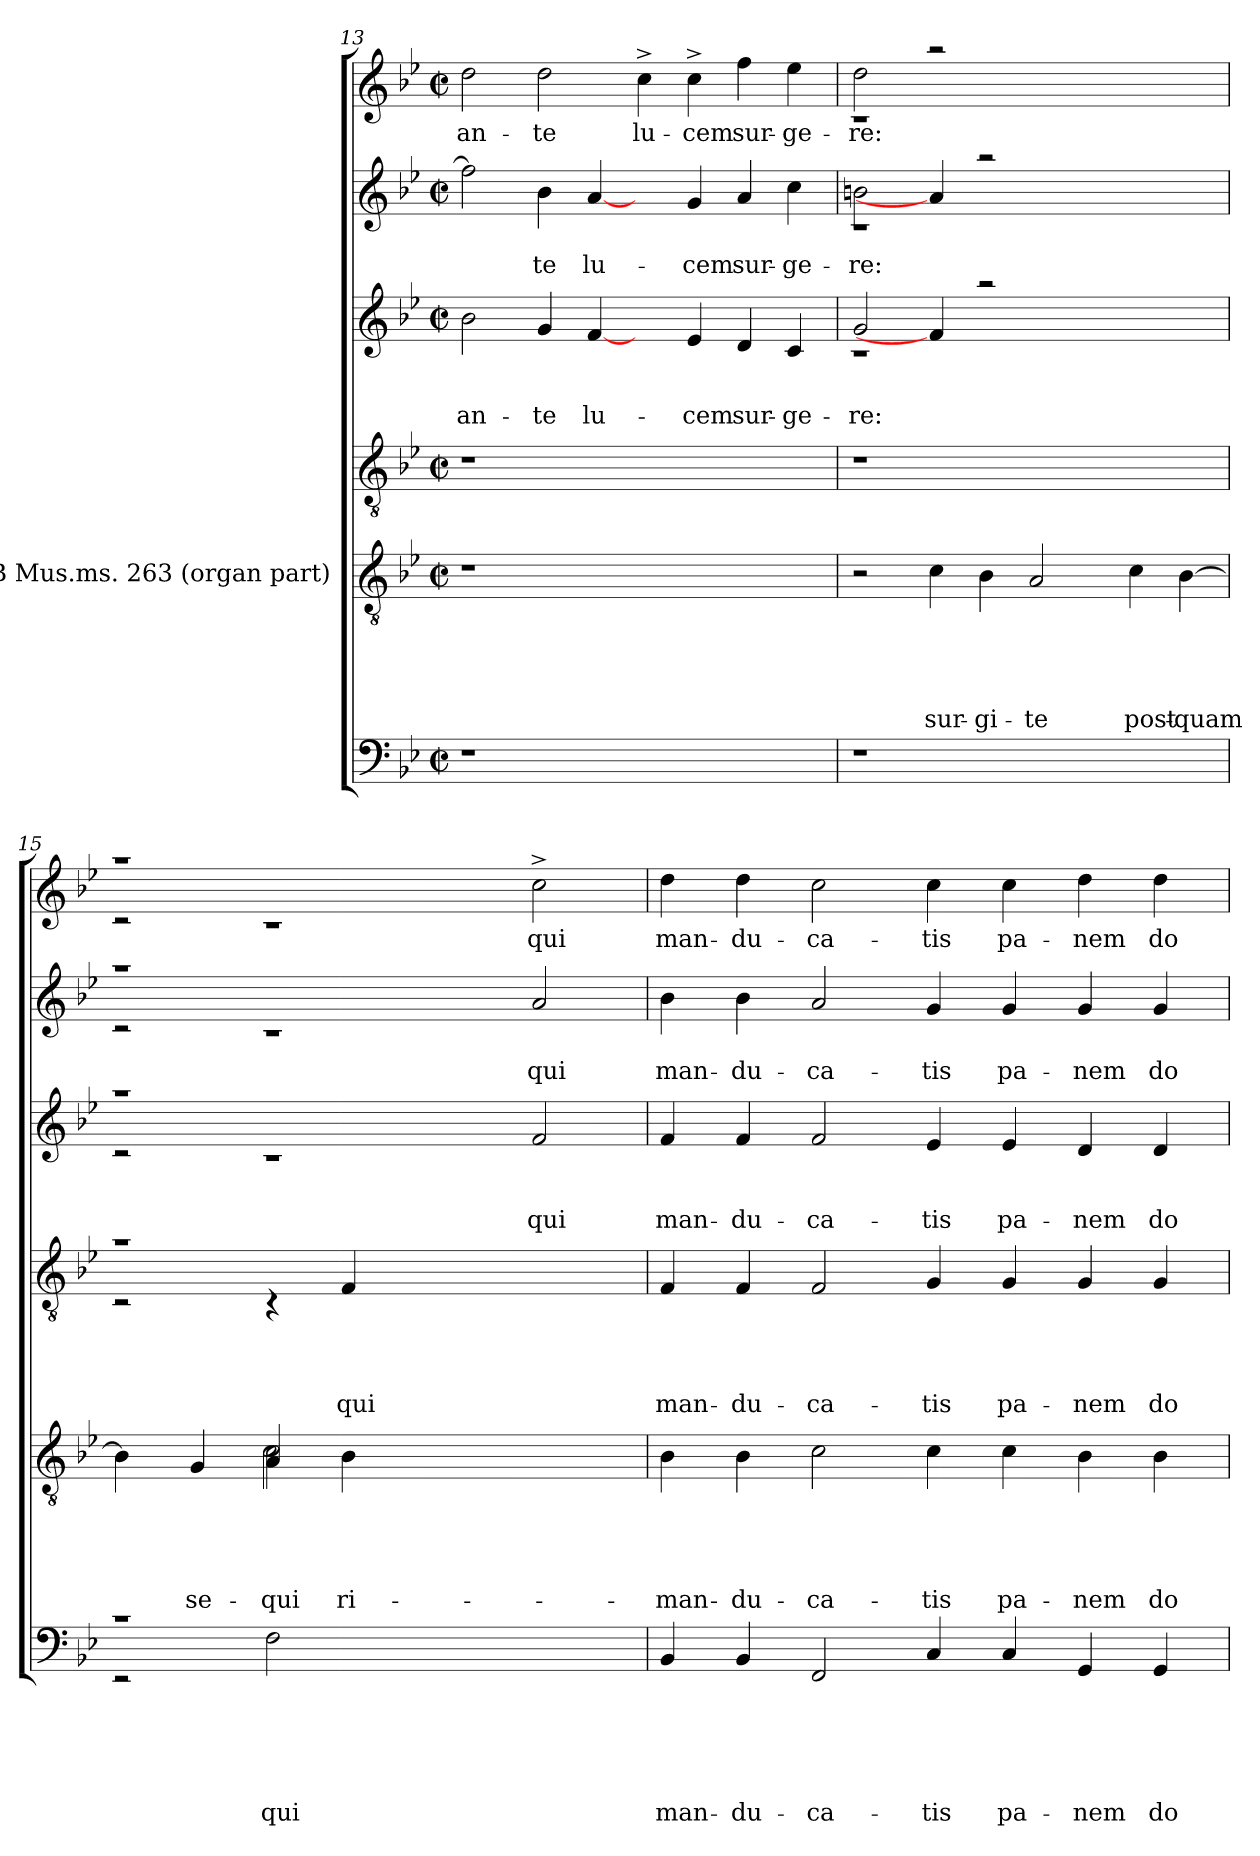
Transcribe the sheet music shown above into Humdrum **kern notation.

**kern	**text	**text	**text	**text	**text	**text	**kern	**text	**text	**text	**text	**text	**kern	**text	**text	**text	**text	**kern	**text	**text	**text	**kern	**text	**text	**kern	**text
*part6	*part6	*part6	*part6	*part6	*part6	*part6	*part5	*part5	*part5	*part5	*part5	*part5	*part4	*part4	*part4	*part4	*part4	*part3	*part3	*part3	*part3	*part2	*part2	*part2	*part1	*part1
*staff6	*staff6	*staff6	*staff6	*staff6	*staff6	*staff6	*staff5	*staff5	*staff5	*staff5	*staff5	*staff5	*staff4	*staff4	*staff4	*staff4	*staff4	*staff3	*staff3	*staff3	*staff3	*staff2	*staff2	*staff2	*staff1	*staff1
*	*	*	*	*	*	*	*I"BSB Mus.ms. 263 (organ part)	*	*	*	*	*	*	*	*	*	*	*	*	*	*	*	*	*	*	*
!!LO:PB:g=z
*clefF4	*	*	*	*	*	*	*clefGv2	*	*	*	*	*	*clefGv2	*	*	*	*	*clefG2	*	*	*	*clefG2	*	*	*clefG2	*
*k[b-e-]	*	*	*	*	*	*	*k[b-e-]	*	*	*	*	*	*k[b-e-]	*	*	*	*	*k[b-e-]	*	*	*	*k[b-e-]	*	*	*k[b-e-]	*
*B-:	*	*	*	*	*	*	*B-:	*	*	*	*	*	*B-:	*	*	*	*	*B-:	*	*	*	*B-:	*	*	*B-:	*
*M2/2	*	*	*	*	*	*	*M2/2	*	*	*	*	*	*M2/2	*	*	*	*	*M2/2	*	*	*	*M2/2	*	*	*M2/2	*
*met(c|)	*	*	*	*	*	*	*met(c|)	*	*	*	*	*	*met(c|)	*	*	*	*	*met(c|)	*	*	*	*met(c|)	*	*	*met(c|)	*
=13	=13	=13	=13	=13	=13	=13	=13	=13	=13	=13	=13	=13	=13	=13	=13	=13	=13	=13	=13	=13	=13	=13	=13	=13	=13	=13
!	!	!	!	!	!	!	!	!	!	!	!	!	!	!	!	!	!	!	!	!	!LO:LY:b	!	!	!	!	!LO:LY:b
1r	.	.	.	.	.	.	1r	.	.	.	.	.	1r	.	.	.	.	2b-\	.	.	an-	2ff\]	.	.	2dd\	an-
!	!	!	!	!	!	!	!	!	!	!	!	!	!	!	!	!	!	!	!	!	!LO:LY:b	!	!	!LO:LY:b	!	!LO:LY:b
.	.	.	.	.	.	.	.	.	.	.	.	.	.	.	.	.	.	4g/	.	.	-te	4b-\	.	-te	2dd\	-te
!	!	!	!	!	!	!	!	!	!	!	!	!	!	!	!	!	!	!	!	!	!LO:LY:b	!	!	!LO:LY:b	!	!
.	.	.	.	.	.	.	.	.	.	.	.	.	.	.	.	.	.	[4f/	.	.	lu-	[4a/	.	lu-	.	.
!	!	!	!	!	!	!	!	!	!	!	!	!	!	!	!	!	!	!	!	!	!	!	!	!	!	!LO:LY:b
1ryy	.	.	.	.	.	.	1ryy	.	.	.	.	.	1ryy	.	.	.	.	4ryy	.	.	.	4ryy	.	.	4cc^>\	lu-
!	!	!	!	!	!	!	!	!	!	!	!	!	!	!	!	!	!	!	!	!	!LO:LY:b	!	!	!LO:LY:b	!	!LO:LY:b
.	.	.	.	.	.	.	.	.	.	.	.	.	.	.	.	.	.	4e-/	.	.	-cem	4g/	.	-cem	4cc^>\	-cem
!	!	!	!	!	!	!	!	!	!	!	!	!	!	!	!	!	!	!	!	!	!LO:LY:b	!	!	!LO:LY:b	!	!LO:LY:b
.	.	.	.	.	.	.	.	.	.	.	.	.	.	.	.	.	.	4d/	.	.	sur-	4a/	.	sur-	4ff\	sur-
!	!	!	!	!	!	!	!	!	!	!	!	!	!	!	!	!	!	!	!	!	!LO:LY:b	!	!	!LO:LY:b	!	!LO:LY:b
.	.	.	.	.	.	.	.	.	.	.	.	.	.	.	.	.	.	4c/	.	.	-ge-	4cc\	.	-ge-	4ee-\	-ge-
=14	=14	=14	=14	=14	=14	=14	=14	=14	=14	=14	=14	=14	=14	=14	=14	=14	=14	=14	=14	=14	=14	=14	=14	=14	=14	=14
!	!	!	!	!	!	!	!	!	!	!	!	!	!	!	!	!	!	!	!	!	!LO:LY:b	!	!	!LO:LY:b	!	!LO:LY:b
*	*	*	*	*	*	*	*	*	*	*	*	*	*	*	*	*	*	*^	*	*	*	*^	*	*	*^	*
1r	.	.	.	.	.	.	2r	.	.	.	.	.	1r	.	.	.	.	2g/	1rc	.	.	-re:	2bn\	1rc	.	-re:	2dd\	1rc	-re:
!	!	!	!	!	!	!	!	!	!	!	!	!LO:LY:b	!	!	!	!	!	!	!	!	!	!	!	!	!	!	!	!	!
.	.	.	.	.	.	.	4c\	.	.	.	.	sur-	.	.	.	.	.	4f/]	.	.	.	.	4a/]	.	.	.	2raa	.	.
!	!	!	!	!	!	!	!	!	!	!	!	!LO:LY:b	!	!	!	!	!	!	!	!	!	!	!	!	!	!	!	!	!
.	.	.	.	.	.	.	4B-\	.	.	.	.	-gi-	.	.	.	.	.	2raa	.	.	.	.	2raa	.	.	.	.	.	.
!	!	!	!	!	!	!	!	!	!	!	!	!LO:LY:b	!	!	!	!	!	!	!	!	!	!	!	!	!	!	!	!	!
1ryy	.	.	.	.	.	.	2A/	.	.	.	.	-te	1ryy	.	.	.	.	.	2.ryy	.	.	.	.	2.ryy	.	.	1ryy	1ryy	.
.	.	.	.	.	.	.	.	.	.	.	.	.	.	.	.	.	.	2.ryy	.	.	.	.	2.ryy	.	.	.	.	.	.
!	!	!	!	!	!	!	!	!	!	!	!	!LO:LY:b	!	!	!	!	!	!	!	!	!	!	!	!	!	!	!	!	!
.	.	.	.	.	.	.	4c\	.	.	.	.	post-	.	.	.	.	.	.	.	.	.	.	.	.	.	.	.	.	.
!	!	!	!	!	!	!	!	!	!	!	!	!LO:LY:b:rj	!	!	!	!	!	!	!	!	!	!	!	!	!	!	!	!	!
.	.	.	.	.	.	.	[>4B-\	.	.	.	.	-quam	.	.	.	.	.	.	4ryy	.	.	.	.	4ryy	.	.	.	.	.
=15	=15	=15	=15	=15	=15	=15	=15	=15	=15	=15	=15	=15	=15	=15	=15	=15	=15	=15	=15	=15	=15	=15	=15	=15	=15	=15	=15	=15	=15
*^	*	*	*	*	*	*	*^	*	*	*	*	*	*^	*	*	*	*	*	*	*	*	*	*	*	*	*	*	*	*
*	*	*	*	*	*	*	*	*	*^	*	*	*	*	*	*	*	*	*	*	*	*	*	*	*	*	*	*	*	*	*	*	*
1rc	2rEE	.	.	.	.	.	.	4B-\]	2ryy	2ryy	.	.	.	.	.	1ra	2rC	.	.	.	.	1raa	2rc	.	.	.	1raa	2rc	.	.	1raa	2rc	.
!	!	!	!	!	!	!	!	!	!	!	!	!	!	!	!LO:LY:b	!	!	!	!	!	!	!	!	!	!	!	!	!	!	!	!	!	!
.	.	.	.	.	.	.	.	4G/	.	.	.	.	.	.	se-	.	.	.	.	.	.	.	.	.	.	.	.	.	.	.	.	.	.
!	!	!	!	!	!	!	!LO:LY:b	!	!	!	!	!	!	!	!LO:LY:b	!	!	!	!	!	!	!	!	!	!	!	!	!	!	!	!	!	!
!	!	!	!	!	!	!	!	!	!	!	!	!	!	!	!LO:LY:b	!	!	!	!	!	!	!	!	!	!	!	!	!	!	!	!	!	!
!	!	!	!	!	!	!	!	!	!	!	!	!	!	!	!LO:LY:b	!	!	!	!	!	!	!	!	!	!	!	!	!	!	!	!	!	!
.	2F\	.	.	.	.	.	qui	4A/	2c\	2c\	.	.	.	.	qui	.	4rC	.	.	.	.	.	1rc	.	.	.	.	1rc	.	.	.	1rc	.
!	!	!	!	!	!	!	!	!	!	!	!	!	!	!	!LO:LY:b	!	!	!	!	!	!LO:LY:b	!	!	!	!	!	!	!	!	!	!	!	!
.	.	.	.	.	.	.	.	4B-\	.	.	.	.	.	.	-ri-	.	4F/	.	.	.	qui	.	.	.	.	.	.	.	.	.	.	.	.
1ryy	1ryy	.	.	.	.	.	.	1ryy	1ryy	1ryy	.	.	.	.	.	1ryy	1ryy	.	.	.	.	1ryy	.	.	.	.	1ryy	.	.	.	1ryy	.	.
!	!	!	!	!	!	!	!	!	!	!	!	!	!	!	!	!	!	!	!	!	!	!	!	!	!	!LO:LY:b	!	!	!	!LO:LY:b	!	!	!LO:LY:b
.	.	.	.	.	.	.	.	.	.	.	.	.	.	.	.	.	.	.	.	.	.	.	2f/	.	.	qui	.	2a/	.	qui	.	2cc^<\	qui
*v	*v	*	*	*	*	*	*	*	*	*	*	*	*	*	*	*v	*v	*	*	*	*	*	*	*	*	*	*	*	*	*	*	*	*
*	*	*	*	*	*	*	*v	*v	*v	*	*	*	*	*	*	*	*	*	*	*	*	*	*	*	*	*	*	*	*	*	*
!!LO:LB:g=z
=16	=16	=16	=16	=16	=16	=16	=16	=16	=16	=16	=16	=16	=16	=16	=16	=16	=16	=16	=16	=16	=16	=16	=16	=16	=16	=16	=16	=16	=16
!	!	!	!	!	!	!LO:LY:b	!	!	!	!	!	!LO:LY:b	!	!	!	!	!LO:LY:b	!	!	!	!	!LO:LY:b	!	!	!	!LO:LY:b	!	!	!LO:LY:b
*	*	*	*	*	*	*	*	*	*	*	*	*	*	*	*	*	*	*v	*v	*	*	*	*	*	*	*	*v	*v	*
*	*	*	*	*	*	*	*	*	*	*	*	*	*	*	*	*	*	*	*	*	*	*v	*v	*	*	*	*
4BB-/	.	.	.	.	.	man-	4B-\	.	.	.	.	man-	4F/	.	.	.	man-	4f/	.	.	man-	4b-\	.	man-	4dd\	man-
!	!	!	!	!	!	!LO:LY:b	!	!	!	!	!	!LO:LY:b	!	!	!	!	!LO:LY:b	!	!	!	!LO:LY:b	!	!	!LO:LY:b	!	!LO:LY:b
4BB-/	.	.	.	.	.	-du-	4B-\	.	.	.	.	-du-	4F/	.	.	.	-du-	4f/	.	.	-du-	4b-\	.	-du-	4dd\	-du-
!	!	!	!	!	!	!LO:LY:b	!	!	!	!	!	!LO:LY:b	!	!	!	!	!LO:LY:b	!	!	!	!LO:LY:b	!	!	!LO:LY:b	!	!LO:LY:b
2FF/	.	.	.	.	.	-ca-	2c\	.	.	.	.	-ca-	2F/	.	.	.	-ca-	2f/	.	.	-ca-	2a/	.	-ca-	2cc\	-ca-
!	!	!	!	!	!	!LO:LY:b	!	!	!	!	!	!LO:LY:b	!	!	!	!	!LO:LY:b	!	!	!	!LO:LY:b	!	!	!LO:LY:b	!	!LO:LY:b
4C/	.	.	.	.	.	-tis	4c\	.	.	.	.	-tis	4G/	.	.	.	-tis	4e-/	.	.	-tis	4g/	.	-tis	4cc\	-tis
!	!	!	!	!	!	!LO:LY:b	!	!	!	!	!	!LO:LY:b	!	!	!	!	!LO:LY:b	!	!	!	!LO:LY:b	!	!	!LO:LY:b	!	!LO:LY:b
4C/	.	.	.	.	.	pa-	4c\	.	.	.	.	pa-	4G/	.	.	.	pa-	4e-/	.	.	pa-	4g/	.	pa-	4cc\	pa-
!	!	!	!	!	!	!LO:LY:b	!	!	!	!	!	!LO:LY:b	!	!	!	!	!LO:LY:b	!	!	!	!LO:LY:b	!	!	!LO:LY:b	!	!LO:LY:b
4GG/	.	.	.	.	.	-nem	4B-\	.	.	.	.	-nem	4G/	.	.	.	-nem	4d/	.	.	-nem	4g/	.	-nem	4dd\	-nem
!	!	!	!	!	!	!LO:LY:b	!	!	!	!	!	!LO:LY:b	!	!	!	!	!LO:LY:b	!	!	!	!LO:LY:b	!	!	!LO:LY:b	!	!LO:LY:b
4GG/	.	.	.	.	.	do-	4B-\	.	.	.	.	do-	4G/	.	.	.	do-	4d/	.	.	do-	4g/	.	do-	4dd\	do-
=	=	=	=	=	=	=	=	=	=	=	=	=	=	=	=	=	=	=	=	=	=	=	=	=	=	=
*-	*-	*-	*-	*-	*-	*-	*-	*-	*-	*-	*-	*-	*-	*-	*-	*-	*-	*-	*-	*-	*-	*-	*-	*-	*-	*-
